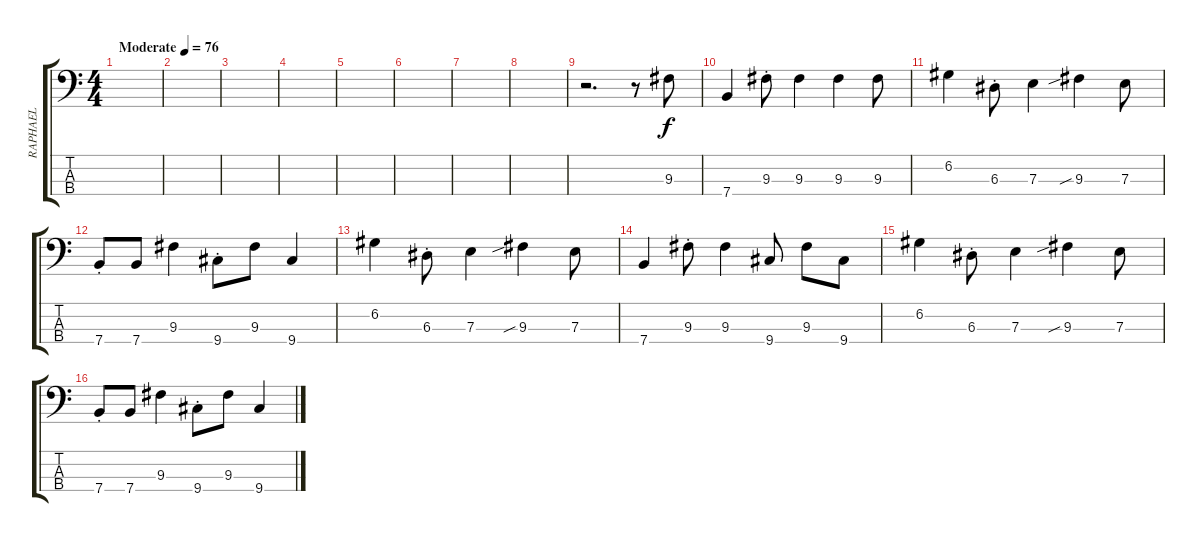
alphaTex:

\track ("RAPHAEL" "RAPHAEL") {instrument electricbassfinger}
\staff {score tabs}
\tuning (G2 D2 A1 E1) {hide}
\ts (4 4)
\tempo (76 "Moderate")
\clef f4
\ks c
|
|
|
|
|
|
|
|
r.2{d} r.8 9.3.8 |
7.4.4 9.3{st}.8 9.3.4 9.3.4 9.3.8 |
6.2.4 6.3{st}.8 7.3.4 9.3{sib}.4 7.3.8 |
7.4{st}.8 7.4.8 9.3.4 9.4{st}.8 9.3.8 9.4.4 |
6.2.4 6.3{st}.8 7.3.4 9.3{sib}.4 7.3.8 |
7.4.4 9.3{st}.8 9.3.4 9.4.8 9.3.8 9.4.8 |
6.2.4 6.3{st}.8 7.3.4 9.3{sib}.4 7.3.8 |
7.4{st}.8 7.4.8 9.3.4 9.4{st}.8 9.3.8 9.4.4
